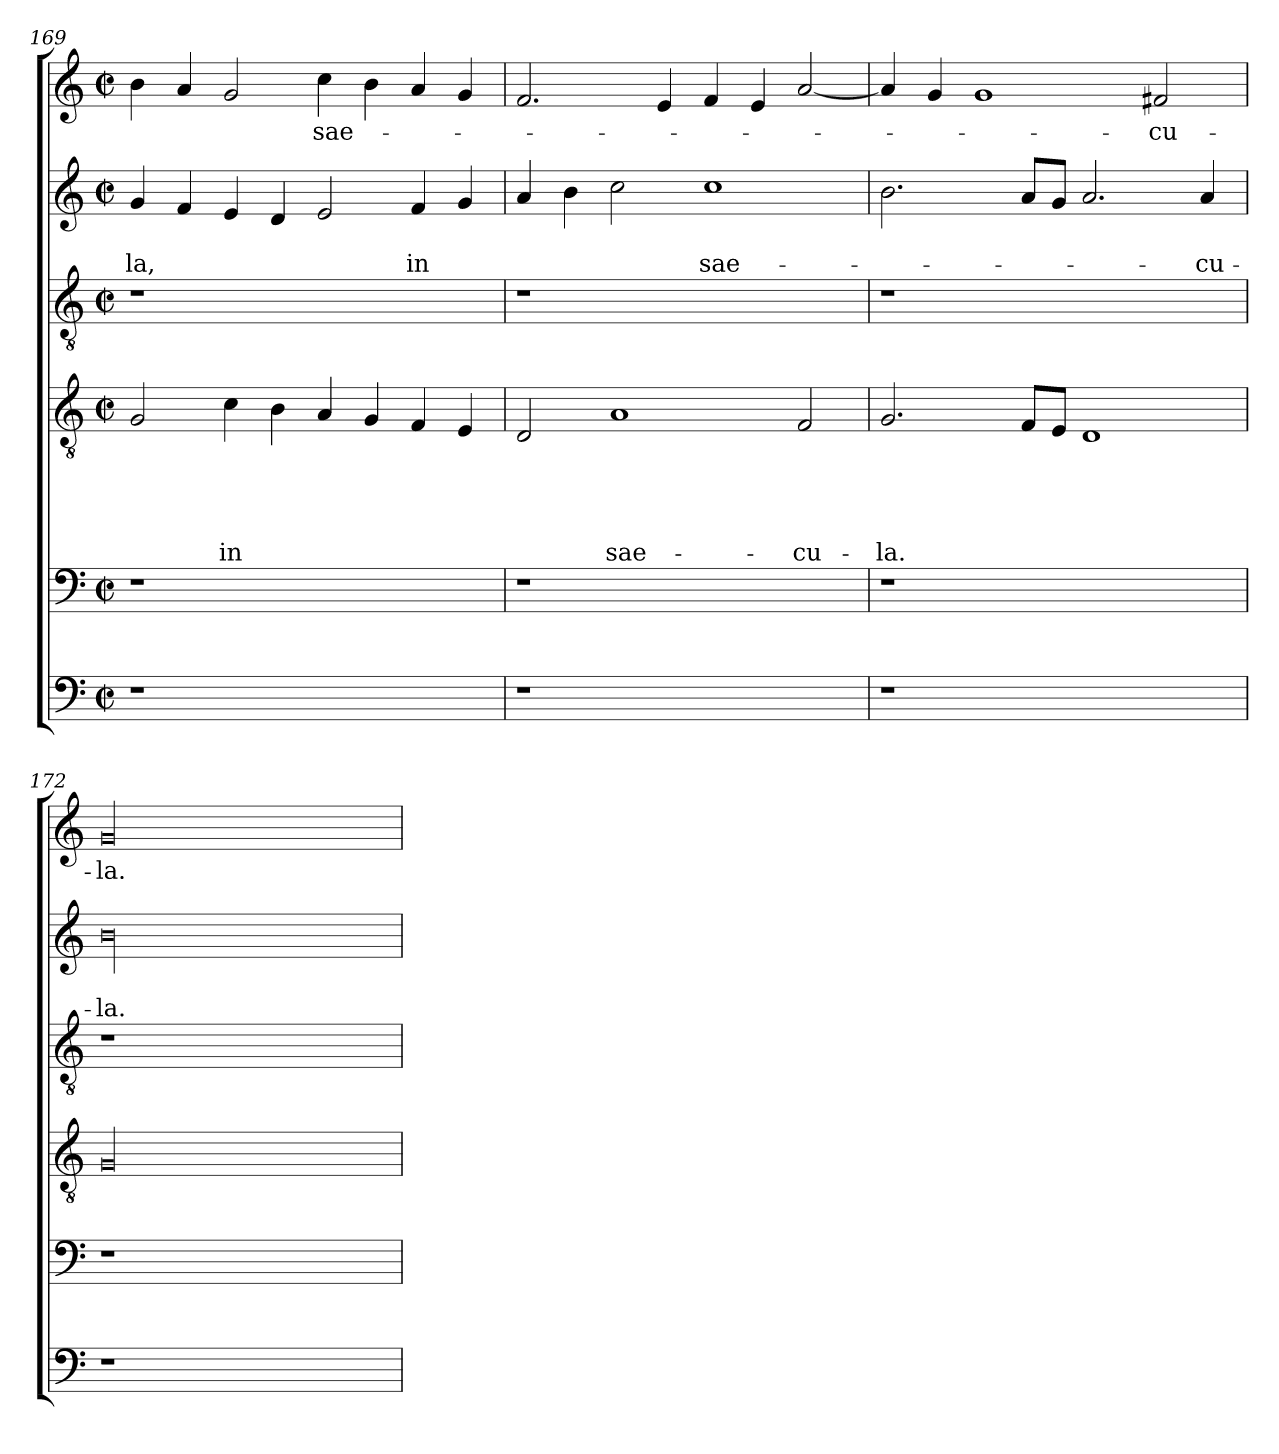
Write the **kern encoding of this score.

**kern	**kern	**kern	**text	**text	**text	**text	**text	**kern	**kern	**text	**text	**kern	**text
*part6	*part5	*part4	*part4	*part4	*part4	*part4	*part4	*part3	*part2	*part2	*part2	*part1	*part1
*staff6	*staff5	*staff4	*staff4	*staff4	*staff4	*staff4	*staff4	*staff3	*staff2	*staff2	*staff2	*staff1	*staff1
*clefF4	*clefF4	*clefGv2	*	*	*	*	*	*clefGv2	*clefG2	*	*	*clefG2	*
*k[]	*k[]	*k[]	*	*	*	*	*	*k[]	*k[]	*	*	*k[]	*
*C:	*C:	*C:	*	*	*	*	*	*C:	*C:	*	*	*C:	*
*M2/2	*M2/2	*M2/2	*	*	*	*	*	*M2/2	*M2/2	*	*	*M2/2	*
*met(c|)	*met(c|)	*met(c|)	*	*	*	*	*	*met(c|)	*met(c|)	*	*	*met(c|)	*
=169	=169	=169	=169	=169	=169	=169	=169	=169	=169	=169	=169	=169	=169
!	!	!	!	!	!	!	!	!	!	!	!LO:LY:b	!	!
1r	1r	2G/	.	.	.	.	.	1r	4g/	.	-la,	4b\	.
.	.	.	.	.	.	.	.	.	4f/	.	.	4a/	.
!	!	!	!	!	!	!	!LO:LY:b	!	!	!	!	!	!
.	.	4c\	.	.	.	.	in	.	4e/	.	.	2g/	.
.	.	4B\	.	.	.	.	.	.	4d/	.	.	.	.
!	!	!	!	!	!	!	!	!	!	!	!	!	!LO:LY:b
1ryy	1ryy	4A/	.	.	.	.	.	1ryy	2e/	.	.	4cc\	sae-
.	.	4G/	.	.	.	.	.	.	.	.	.	4b\	.
!	!	!	!	!	!	!	!	!	!	!	!LO:LY:b	!	!
.	.	4F/	.	.	.	.	.	.	4f/	.	in	4a/	.
.	.	4E/	.	.	.	.	.	.	4g/	.	.	4g/	.
=170	=170	=170	=170	=170	=170	=170	=170	=170	=170	=170	=170	=170	=170
1r	1r	2D/	.	.	.	.	.	1r	4a/	.	.	2.f/	.
.	.	.	.	.	.	.	.	.	4b\	.	.	.	.
!	!	!	!	!	!	!	!LO:LY:b	!	!	!	!	!	!
.	.	1A	.	.	.	.	sae-	.	2cc\	.	.	.	.
.	.	.	.	.	.	.	.	.	.	.	.	4e/	.
!	!	!	!	!	!	!	!	!	!	!	!LO:LY:b	!	!
1ryy	1ryy	.	.	.	.	.	.	1ryy	1cc	.	sae-	4f/	.
.	.	.	.	.	.	.	.	.	.	.	.	4e/	.
!	!	!	!	!	!	!	!LO:LY:b	!	!	!	!	!	!
.	.	2F/	.	.	.	.	-cu-	.	.	.	.	[<2a/	.
=171	=171	=171	=171	=171	=171	=171	=171	=171	=171	=171	=171	=171	=171
!	!	!	!	!	!	!	!LO:LY:b	!	!	!	!	!	!
1r	1r	2.G/	.	.	.	.	-la.	1r	2.b\	.	.	4a/]	.
.	.	.	.	.	.	.	.	.	.	.	.	4g/	.
.	.	.	.	.	.	.	.	.	.	.	.	1g	.
.	.	8F/L	.	.	.	.	.	.	8a/L	.	.	.	.
.	.	8E/J	.	.	.	.	.	.	8g/J	.	.	.	.
1ryy	1ryy	1D	.	.	.	.	.	1ryy	2.a/	.	.	.	.
!	!	!	!	!	!	!	!	!	!	!	!	!	!LO:LY:b
.	.	.	.	.	.	.	.	.	.	.	.	2f#/	-cu-
!	!	!	!	!	!	!	!	!	!	!	!LO:LY:b	!	!
.	.	.	.	.	.	.	.	.	4a/	.	-cu-	.	.
=172	=172	=172	=172	=172	=172	=172	=172	=172	=172	=172	=172	=172	=172
!	!	!	!	!	!	!	!	!	!	!	!LO:LY:b	!	!LO:LY:b
1r	1r	00G	.	.	.	.	.	1r	00b	.	-la.	00g	-la.
0.ryy	0.ryy	.	.	.	.	.	.	0.ryy	.	.	.	.	.
=	=	=	=	=	=	=	=	=	=	=	=	=	=
*-	*-	*-	*-	*-	*-	*-	*-	*-	*-	*-	*-	*-	*-
